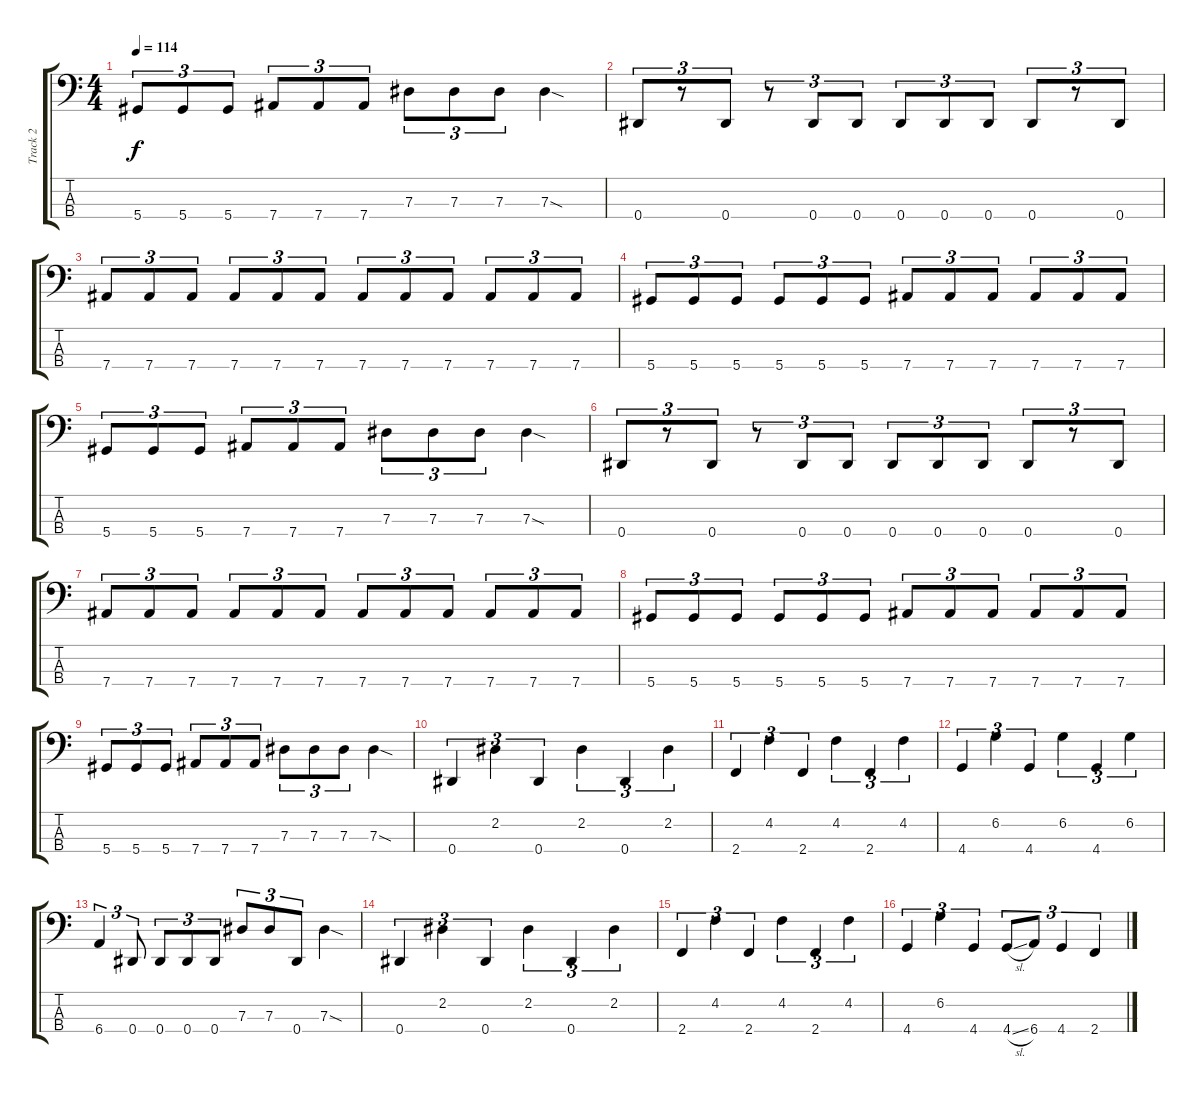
\track ("Track 2" "Track 2") {instrument electricbassfinger}
\staff {score tabs}
\tuning (Gb2 Db2 Ab1 Eb1) {hide}
\ts (4 4)
\tempo 114
\clef f4
\ks c
5.4.8{tu (3 2) dy f} 5.4.8{tu (3 2)} 5.4.8{tu (3 2)} 7.4.8{tu (3 2)} 7.4.8{tu (3 2)} 7.4.8{tu (3 2)} 7.3.8{tu (3 2)} 7.3.8{tu (3 2)} 7.3.8{tu (3 2)} 7.3{sod}.4 |
0.4.8{tu (3 2)} r.8{tu (3 2)} 0.4.8{tu (3 2)} r.8{tu (3 2)} 0.4.8{tu (3 2)} 0.4.8{tu (3 2)} 0.4.8{tu (3 2)} 0.4.8{tu (3 2)} 0.4.8{tu (3 2)} 0.4.8{tu (3 2)} r.8{tu (3 2)} 0.4.8{tu (3 2)} |
7.4.8{tu (3 2)} 7.4.8{tu (3 2)} 7.4.8{tu (3 2)} 7.4.8{tu (3 2)} 7.4.8{tu (3 2)} 7.4.8{tu (3 2)} 7.4.8{tu (3 2)} 7.4.8{tu (3 2)} 7.4.8{tu (3 2)} 7.4.8{tu (3 2)} 7.4.8{tu (3 2)} 7.4.8{tu (3 2)} |
5.4.8{tu (3 2)} 5.4.8{tu (3 2)} 5.4.8{tu (3 2)} 5.4.8{tu (3 2)} 5.4.8{tu (3 2)} 5.4.8{tu (3 2)} 7.4.8{tu (3 2)} 7.4.8{tu (3 2)} 7.4.8{tu (3 2)} 7.4.8{tu (3 2)} 7.4.8{tu (3 2)} 7.4.8{tu (3 2)} |
5.4.8{tu (3 2)} 5.4.8{tu (3 2)} 5.4.8{tu (3 2)} 7.4.8{tu (3 2)} 7.4.8{tu (3 2)} 7.4.8{tu (3 2)} 7.3.8{tu (3 2)} 7.3.8{tu (3 2)} 7.3.8{tu (3 2)} 7.3{sod}.4 |
0.4.8{tu (3 2)} r.8{tu (3 2)} 0.4.8{tu (3 2)} r.8{tu (3 2)} 0.4.8{tu (3 2)} 0.4.8{tu (3 2)} 0.4.8{tu (3 2)} 0.4.8{tu (3 2)} 0.4.8{tu (3 2)} 0.4.8{tu (3 2)} r.8{tu (3 2)} 0.4.8{tu (3 2)} |
7.4.8{tu (3 2)} 7.4.8{tu (3 2)} 7.4.8{tu (3 2)} 7.4.8{tu (3 2)} 7.4.8{tu (3 2)} 7.4.8{tu (3 2)} 7.4.8{tu (3 2)} 7.4.8{tu (3 2)} 7.4.8{tu (3 2)} 7.4.8{tu (3 2)} 7.4.8{tu (3 2)} 7.4.8{tu (3 2)} |
5.4.8{tu (3 2)} 5.4.8{tu (3 2)} 5.4.8{tu (3 2)} 5.4.8{tu (3 2)} 5.4.8{tu (3 2)} 5.4.8{tu (3 2)} 7.4.8{tu (3 2)} 7.4.8{tu (3 2)} 7.4.8{tu (3 2)} 7.4.8{tu (3 2)} 7.4.8{tu (3 2)} 7.4.8{tu (3 2)} |
5.4.8{tu (3 2)} 5.4.8{tu (3 2)} 5.4.8{tu (3 2)} 7.4.8{tu (3 2)} 7.4.8{tu (3 2)} 7.4.8{tu (3 2)} 7.3.8{tu (3 2)} 7.3.8{tu (3 2)} 7.3.8{tu (3 2)} 7.3{sod}.4 |
0.4.4{tu (3 2)} 2.2.4{tu (3 2)} 0.4.4{tu (3 2)} 2.2.4{tu (3 2)} 0.4.4{tu (3 2)} 2.2.4{tu (3 2)} |
2.4.4{tu (3 2)} 4.2.4{tu (3 2)} 2.4.4{tu (3 2)} 4.2.4{tu (3 2)} 2.4.4{tu (3 2)} 4.2.4{tu (3 2)} |
4.4.4{tu (3 2)} 6.2.4{tu (3 2)} 4.4.4{tu (3 2)} 6.2.4{tu (3 2)} 4.4.4{tu (3 2)} 6.2.4{tu (3 2)} |
6.4.4{tu (3 2)} 0.4.8{tu (3 2)} 0.4.8{tu (3 2)} 0.4.8{tu (3 2)} 0.4.8{tu (3 2)} 7.3.8{tu (3 2)} 7.3.8{tu (3 2)} 0.4.8{tu (3 2)} 7.3{sod}.4 |
0.4.4{tu (3 2)} 2.2.4{tu (3 2)} 0.4.4{tu (3 2)} 2.2.4{tu (3 2)} 0.4.4{tu (3 2)} 2.2.4{tu (3 2)} |
2.4.4{tu (3 2)} 4.2.4{tu (3 2)} 2.4.4{tu (3 2)} 4.2.4{tu (3 2)} 2.4.4{tu (3 2)} 4.2.4{tu (3 2)} |
4.4.4{tu (3 2)} 6.2.4{tu (3 2)} 4.4.4{tu (3 2)} 4.4{sl}.8{tu (3 2)} 6.4.8{tu (3 2)} 4.4.4{tu (3 2)} 2.4.4{tu (3 2)}
